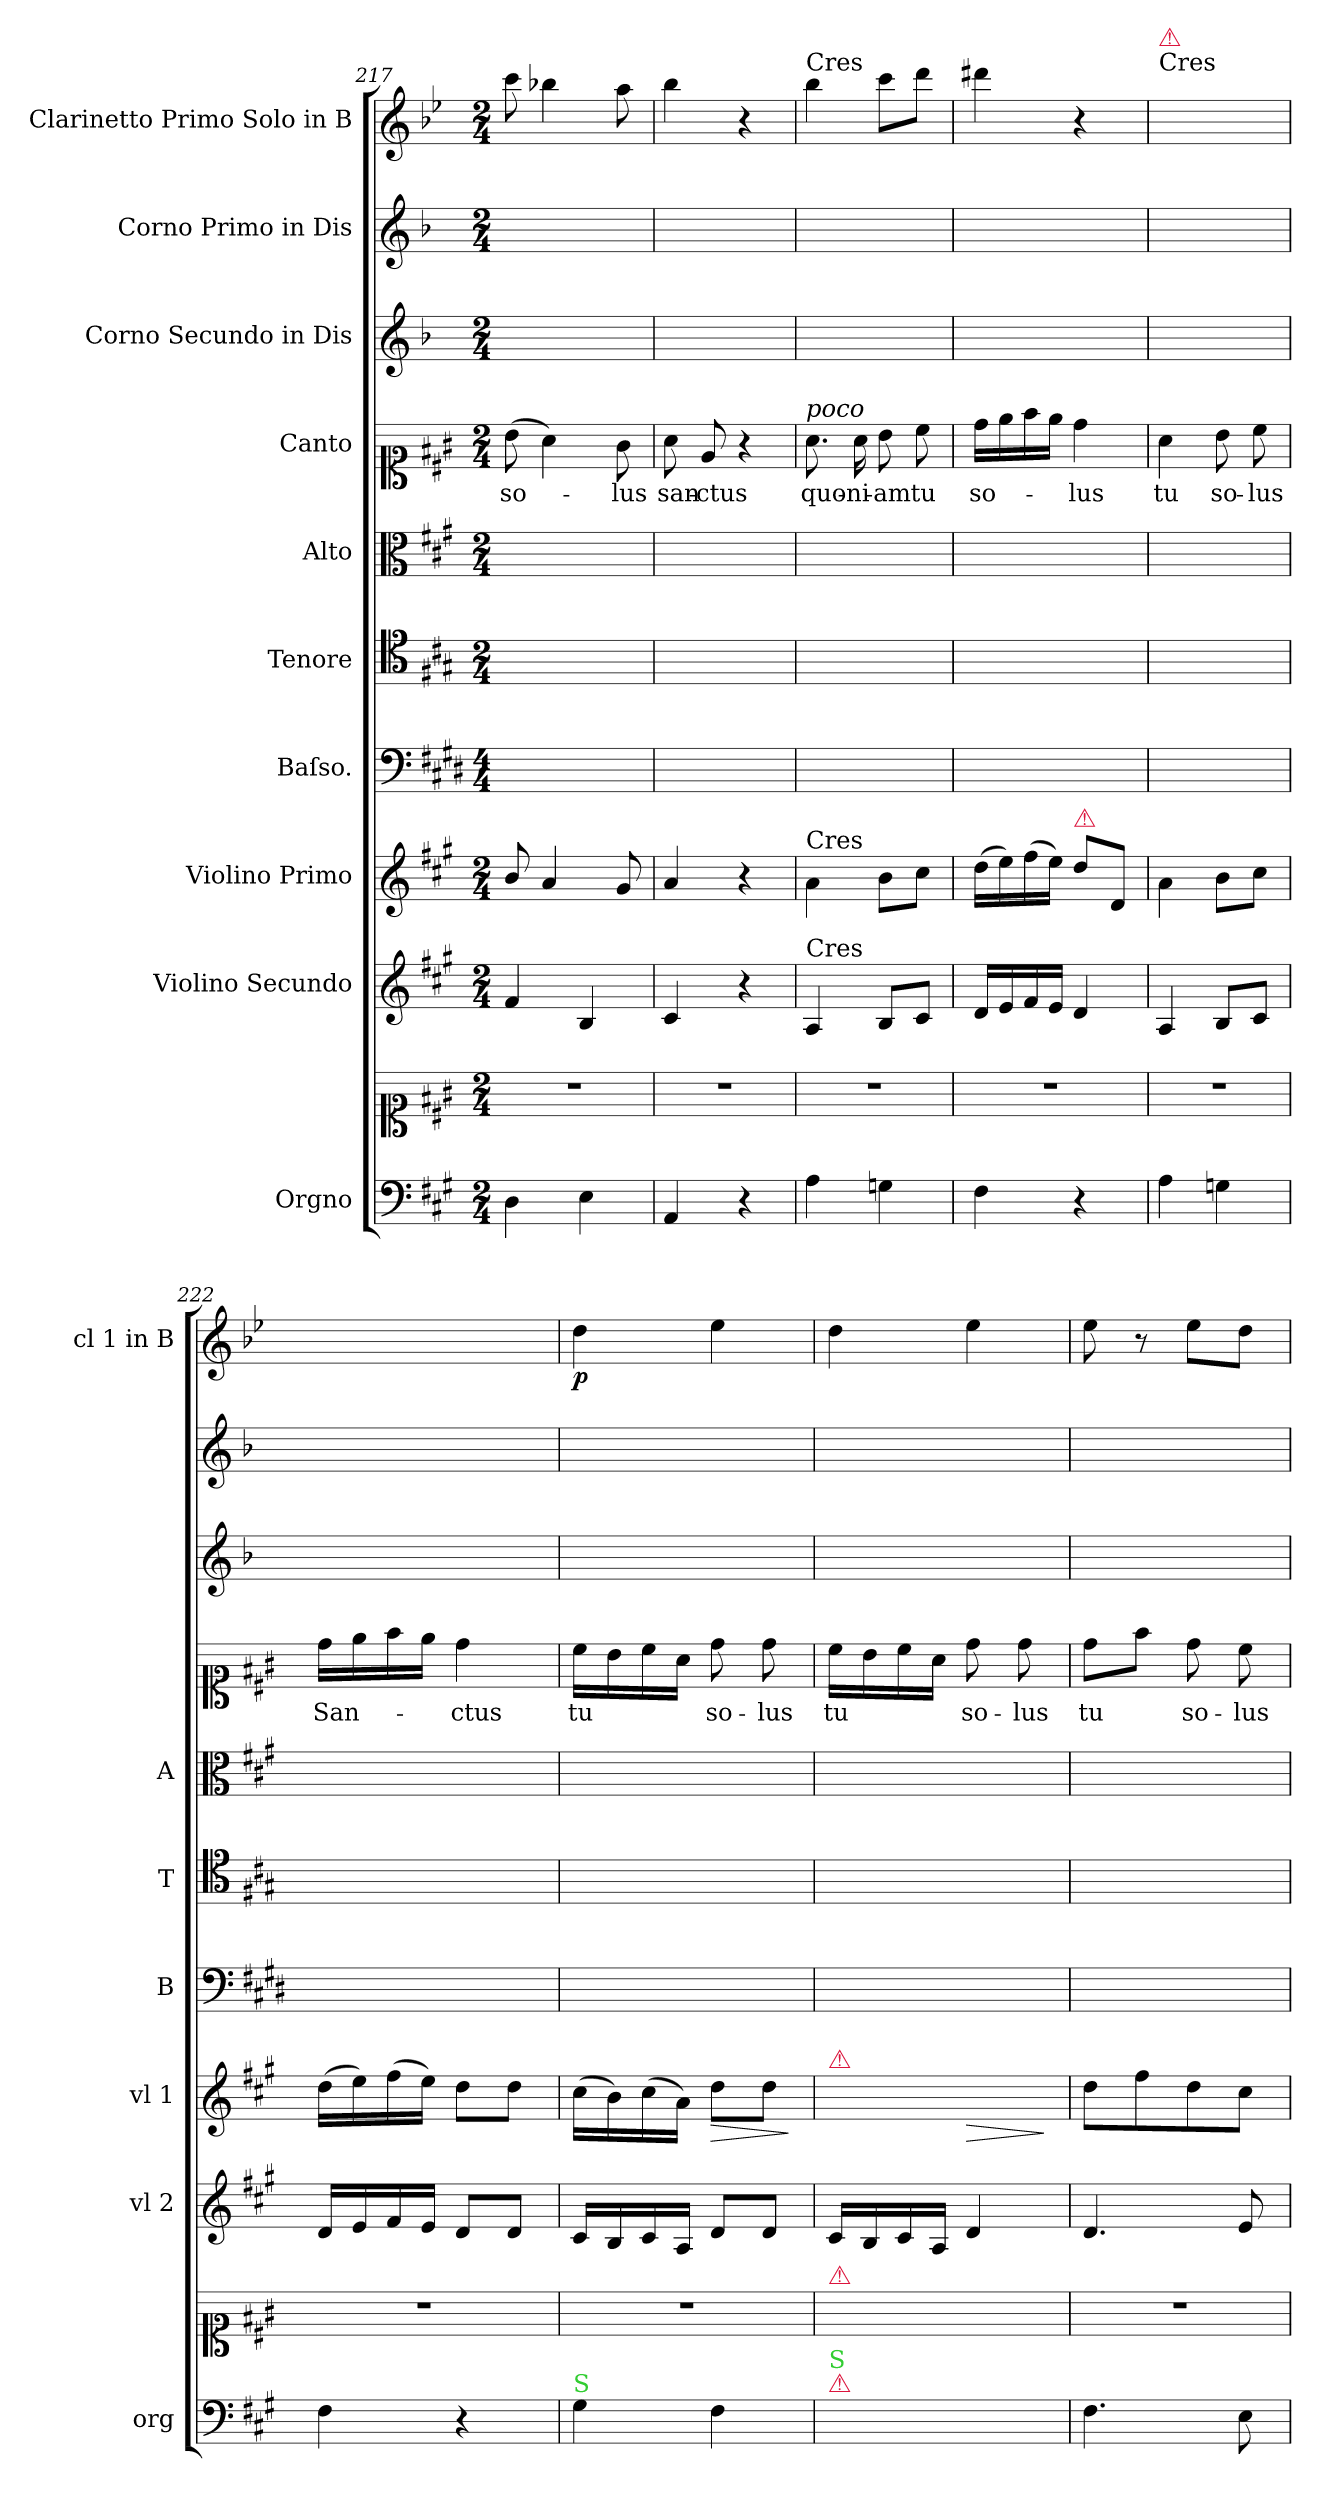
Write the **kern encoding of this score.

**kern	**kern	**kern	**kern	**dynam	**kern	**kern	**kern	**kern	**text	**kern	**kern	**kern	**dynam
*part10	*part10	*part9	*part8	*part8	*part7	*part6	*part5	*part4	*part4	*part3	*part2	*part1	*part1
*staff11	*staff10	*staff9	*staff8	*staff8	*staff7	*staff6	*staff5	*staff4	*staff4	*staff3	*staff2	*staff1	*staff1
*I"Orgno	*	*I"Violino Secundo	*I"Violino Primo	*	*I"Baſso.	*I"Tenore	*I"Alto	*I"Canto	*	*I"Corno Secundo in Dis	*I"Corno Primo in Dis	*I"Clarinetto Primo Solo in B	*
*I'org	*	*I'vl 2	*I'vl 1	*	*I'B	*I'T	*I'A	*	*	*	*	*I'cl 1 in B	*
*clefF4	*clefC1	*clefG2	*clefG2	*	*clefF4	*clefC4	*clefC3	*clefC1	*	*clefG2	*clefG2	*clefG2	*
*	*	*	*	*	*	*	*	*	*	*ITrd5c8	*ITrd5c8	*ITrd1c1	*
*k[f#c#g#]	*k[f#c#g#]	*k[f#c#g#]	*k[f#c#g#]	*	*k[f#c#g#d#]	*k[f#c#g#]	*k[f#c#g#]	*k[f#c#g#]	*	*k[f#c#g#]	*k[f#c#g#]	*k[f#c#g#]	*
*M2/4	*M2/4	*M2/4	*M2/4	*	*M4/4	*M2/4	*M2/4	*M2/4	*	*M2/4	*M2/4	*M2/4	*
=217	=217	=217	=217	=217	=217	=217	=217	=217	=217	=217	=217	=217	=217
4D\	2r	4f#/	8b/	.	2ryy	2ryy	2ryy	(8b\	so-	2ryy	2ryy	8bb\	.
.	.	.	4a/	.	.	.	.	4a\)	.	.	.	4aan\	.
4E\	.	4B/	.	.	.	.	.	.	.	.	.	.	.
.	.	.	8g#/	.	.	.	.	8g#\	-lus	.	.	8gg#\	.
=218	=218	=218	=218	=218	=218	=218	=218	=218	=218	=218	=218	=218	=218
4AA/	2r	4c#/	4a/	.	2ryy	2ryy	2ryy	8a\	san-	2ryy	2ryy	4aa\	.
.	.	.	.	.	.	.	.	8e/	-ctus	.	.	.	.
4r	.	4r	4r	.	.	.	.	4r	.	.	.	4r	.
=219	=219	=219	=219	=219	=219	=219	=219	=219	=219	=219	=219	=219	=219
!	!	!	!	!	!	!	!	!	!	!	!	!LO:TX:t=Cres	!
!	!	!	!	!	!	!	!	!LO:TX:a:i:t=poco	!	!	!	!	!
!	!	!	!LO:TX:t=Cres	!	!	!	!	!	!	!	!	!	!
!	!	!LO:TX:t=Cres	!	!	!	!	!	!	!	!	!	!	!
4A\	2r	4A/	4a\	.	2ryy	2ryy	2ryy	8.a\	quo-	2ryy	2ryy	4aa\	.
.	.	.	.	.	.	.	.	16a\	-ni-	.	.	.	.
4Gn\	.	8B/L	8b\L	.	.	.	.	8b\	-am	.	.	8bb\L	.
.	.	8c#/J	8cc#\J	.	.	.	.	8cc#\	tu	.	.	8ccc#\J	.
=220	=220	=220	=220	=220	=220	=220	=220	=220	=220	=220	=220	=220	=220
4F#\	2r	16d/LL	(16dd\LL	.	2ryy	2ryy	2ryy	16dd\LL	so-	2ryy	2ryy	4ccc##X\	.
.	.	16e/	16ee\)	.	.	.	.	16ee\	.	.	.	.	.
.	.	16f#/	(16ff#\	.	.	.	.	16ff#\	.	.	.	.	.
.	.	16e/JJ	16ee\JJ)	.	.	.	.	16ee\JJ	.	.	.	.	.
!	!	!	!LO:TX:a:color=crimson:t=⚠	!	!	!	!	!	!	!	!	!	!
4r	.	4d/	8dd\L	.	.	.	.	4dd\	-lus	.	.	4r	.
.	.	.	8d/J	.	.	.	.	.	.	.	.	.	.
=221	=221	=221	=221	=221	=221	=221	=221	=221	=221	=221	=221	=221	=221
!	!	!	!	!	!	!	!	!	!	!	!	!LO:TX:t=Cres	!
!	!	!	!	!	!	!	!	!	!	!	!	!LO:TX:a:color=crimson:t=⚠	!
4A\	2r	4A/	4a\	.	2ryy	2ryy	2ryy	4a\	tu	2ryy	2ryy	4aa\yy	.
4Gn\	.	8B/L	8b\L	.	.	.	.	8b\	so-	.	.	8bb\Lyy	.
.	.	8c#/J	8cc#\J	.	.	.	.	8cc#\	-lus	.	.	8ccc#\Jyy	.
=222	=222	=222	=222	=222	=222	=222	=222	=222	=222	=222	=222	=222	=222
4F#\	2r	16d/LL	(16dd\LL	.	2ryy	2ryy	2ryy	16dd\LL	San-	2ryy	2ryy	4ccc##X\yy	.
.	.	16e/	16ee\)	.	.	.	.	16ee\	.	.	.	.	.
.	.	16f#/	(16ff#\	.	.	.	.	16ff#\	.	.	.	.	.
.	.	16e/JJ	16ee\JJ)	.	.	.	.	16ee\JJ	.	.	.	.	.
4r	.	8d/L	8dd\L	.	.	.	.	4dd\	-ctus	.	.	4ryy	.
.	.	8d/J	8dd\J	.	.	.	.	.	.	.	.	.	.
=223	=223	=223	=223	=223	=223	=223	=223	=223	=223	=223	=223	=223	=223
!LO:TX:a:color=limegreen:t=S	!	!	!	!	!	!	!	!	!	!	!	!	!
4G#\	2r	16c#/LL	(16cc#\LL	.	2ryy	2ryy	2ryy	16cc#\LL	tu	2ryy	2ryy	4cc#\	p
.	.	16B/	16b\)	.	.	.	.	16b\	.	.	.	.	.
.	.	16c#/	(16cc#\	.	.	.	.	16cc#\	.	.	.	.	.
.	.	16A/JJ	16a/JJ)	.	.	.	.	16a\JJ	.	.	.	.	.
!	!	!	!	!LO:HP:b	!	!	!	!	!	!	!	!	!
4F#\	.	8d/L	8dd\L	>	.	.	.	8dd\	so-	.	.	4dd\	.
.	.	8d/J	8dd\J	.	.	.	.	8dd\	-lus	.	.	.	.
.	.	.	.	]	.	.	.	.	.	.	.	.	.
=224	=224	=224	=224	=224	=224	=224	=224	=224	=224	=224	=224	=224	=224
!	!	!	!LO:TX:a:color=crimson:t=⚠	!	!	!	!	!	!	!	!	!	!
!	!LO:TX:a:color=crimson:t=⚠	!	!	!	!	!	!	!	!	!	!	!	!
!LO:TX:a:color=crimson:t=⚠	!	!	!	!	!	!	!	!	!	!	!	!	!
!LO:TX:a:color=limegreen:t=S	!	!	!	!	!	!	!	!	!	!	!	!	!
4G#\yy	2ryy	16c#/LL	(16cc#\LLyy	.	2ryy	2ryy	2ryy	16cc#\LL	tu	2ryy	2ryy	4cc#\	.
.	.	16B/	16b\yy)	.	.	.	.	16b\	.	.	.	.	.
.	.	16c#/	(16cc#\yy	.	.	.	.	16cc#\	.	.	.	.	.
.	.	16A/JJ	16a/JJyy)	.	.	.	.	16a\JJ	.	.	.	.	.
!	!	!	!	!LO:HP:b	!	!	!	!	!	!	!	!	!
4F#\yy	.	4d/	8dd\Lyy	>	.	.	.	8dd\	so-	.	.	4dd\	.
.	.	.	8dd\Jyy	.	.	.	.	8dd\	-lus	.	.	.	.
.	.	.	.	]	.	.	.	.	.	.	.	.	.
=225	=225	=225	=225	=225	=225	=225	=225	=225	=225	=225	=225	=225	=225
4.F#\	2r	4.d/	8dd\L	.	2ryy	2ryy	2ryy	8dd\L	tu	2ryy	2ryy	8dd\	.
.	.	.	8ff#\	.	.	.	.	8ff#\J	.	.	.	8r	.
.	.	.	8dd\	.	.	.	.	8dd\	so-	.	.	8dd\L	.
8E\	.	8e/	8cc#\J	.	.	.	.	8cc#\	-lus	.	.	8cc#\J	.
=	=	=	=	=	=	=	=	=	=	=	=	=	=
*-	*-	*-	*-	*-	*-	*-	*-	*-	*-	*-	*-	*-	*-
